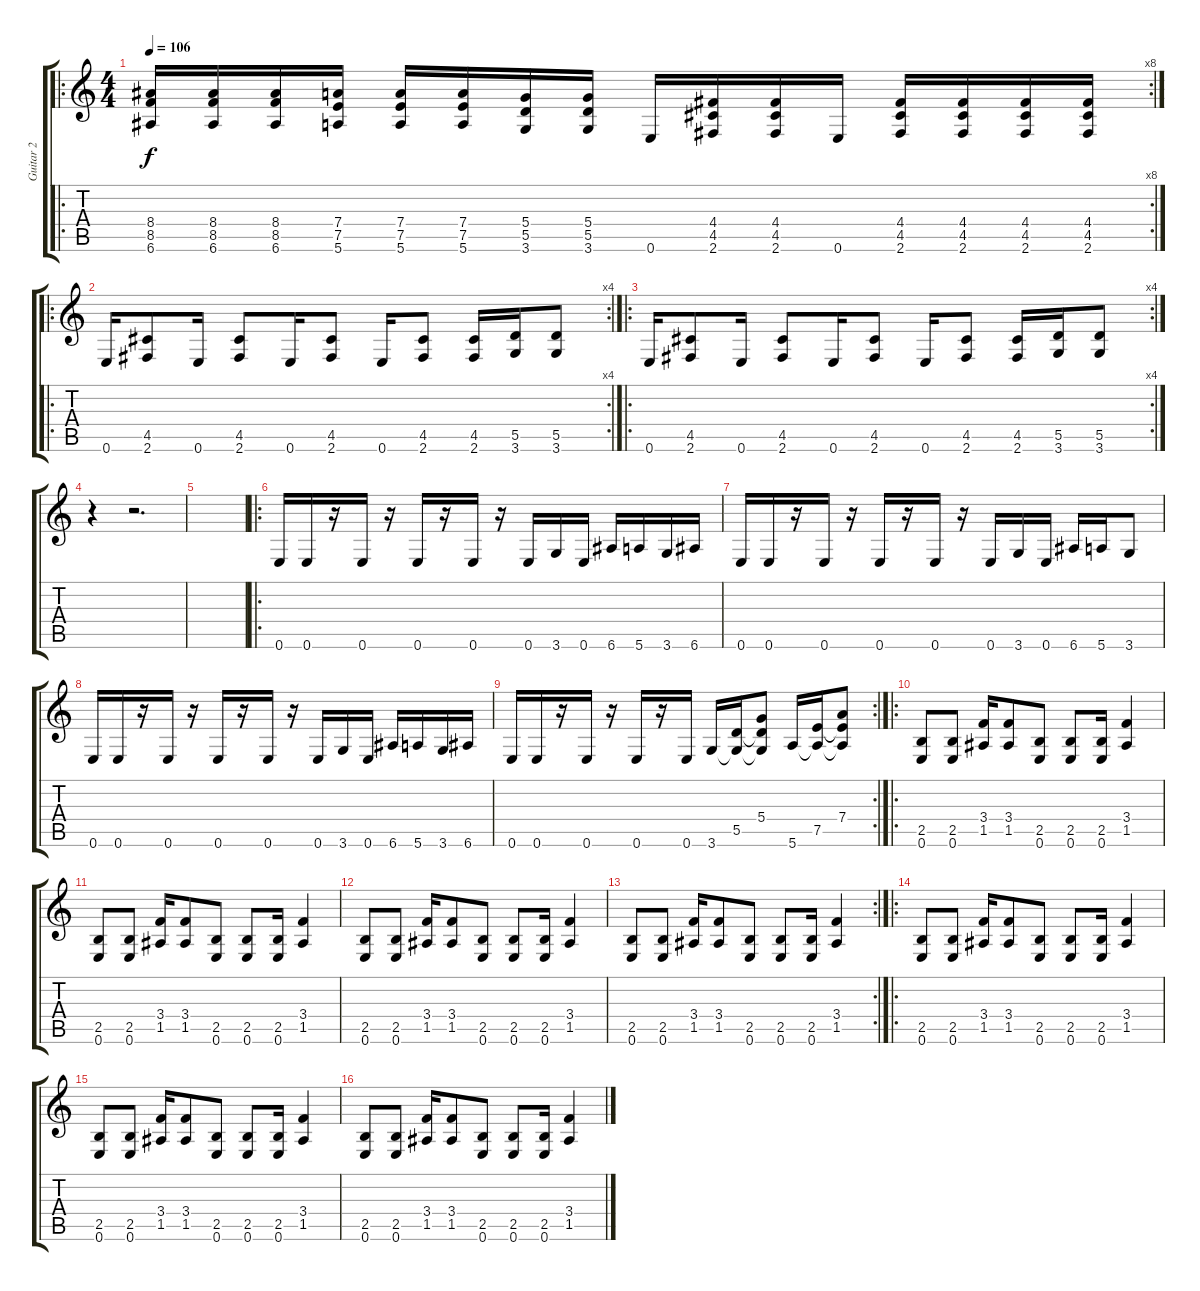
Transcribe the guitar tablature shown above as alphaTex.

\track ("Guitar 2" "Guitar 2") {instrument distortionguitar}
\staff {score tabs}
\tuning (E4 B3 G3 D3 A2 E2) {hide}
\ro
\rc 8
\ts (4 4)
\tempo 106
\clef g2
\ks c
(8.4 8.5 6.6).16{dy f} (8.4 8.5 6.6).16 (8.4 8.5 6.6).16 (7.4 7.5 5.6).16 (7.4 7.5 5.6).16 (7.4 7.5 5.6).16 (5.4 5.5 3.6).16 (5.4 5.5 3.6).16 0.6.16 (4.4 4.5 2.6).16 (4.4 4.5 2.6).16 0.6.16 (4.4 4.5 2.6).16 (4.4 4.5 2.6).16 (4.4 4.5 2.6).16 (4.4 4.5 2.6).16 |
\ro
\rc 4
0.6.16 (4.5 2.6).8 0.6.16 (4.5 2.6).8 0.6.16 (4.5 2.6).8 0.6.16 (4.5 2.6).8 (4.5 2.6).16 (5.5 3.6).16 (5.5 3.6).8 |
\ro
\rc 4
0.6.16 (4.5 2.6).8 0.6.16 (4.5 2.6).8 0.6.16 (4.5 2.6).8 0.6.16 (4.5 2.6).8 (4.5 2.6).16 (5.5 3.6).16 (5.5 3.6).8 |
r.4 r.2{d} |
|
\ro
0.6.16 0.6.16 r.16 0.6.16 r.16 0.6.16 r.16 0.6.16 r.16 0.6.16 3.6.16 0.6.16 6.6.16 5.6.16 3.6.16 6.6.16 |
0.6.16 0.6.16 r.16 0.6.16 r.16 0.6.16 r.16 0.6.16 r.16 0.6.16 3.6.16 0.6.16 6.6.16 5.6.16 3.6.8 |
0.6.16 0.6.16 r.16 0.6.16 r.16 0.6.16 r.16 0.6.16 r.16 0.6.16 3.6.16 0.6.16 6.6.16 5.6.16 3.6.16 6.6.16 |
\rc 2
0.6.16 0.6.16 r.16 0.6.16 r.16 0.6.16 r.16 0.6.16 3.6.16 (5.5 3.6{t}).16 (5.4 5.5{t} 3.6{t}).8 5.6.16 (7.5 5.6{t}).16 (7.4 7.5{t} 5.6{t}).8 |
\ro
(2.5 0.6).8 (2.5 0.6).8 (3.4 1.5).16 (3.4 1.5).8 (2.5 0.6).8 (2.5 0.6).8 (2.5 0.6).16 (3.4 1.5).4 |
(2.5 0.6).8 (2.5 0.6).8 (3.4 1.5).16 (3.4 1.5).8 (2.5 0.6).8 (2.5 0.6).8 (2.5 0.6).16 (3.4 1.5).4 |
(2.5 0.6).8 (2.5 0.6).8 (3.4 1.5).16 (3.4 1.5).8 (2.5 0.6).8 (2.5 0.6).8 (2.5 0.6).16 (3.4 1.5).4 |
\rc 2
(2.5 0.6).8 (2.5 0.6).8 (3.4 1.5).16 (3.4 1.5).8 (2.5 0.6).8 (2.5 0.6).8 (2.5 0.6).16 (3.4 1.5).4 |
\ro
(2.5 0.6).8 (2.5 0.6).8 (3.4 1.5).16 (3.4 1.5).8 (2.5 0.6).8 (2.5 0.6).8 (2.5 0.6).16 (3.4 1.5).4 |
(2.5 0.6).8 (2.5 0.6).8 (3.4 1.5).16 (3.4 1.5).8 (2.5 0.6).8 (2.5 0.6).8 (2.5 0.6).16 (3.4 1.5).4 |
(2.5 0.6).8 (2.5 0.6).8 (3.4 1.5).16 (3.4 1.5).8 (2.5 0.6).8 (2.5 0.6).8 (2.5 0.6).16 (3.4 1.5).4
